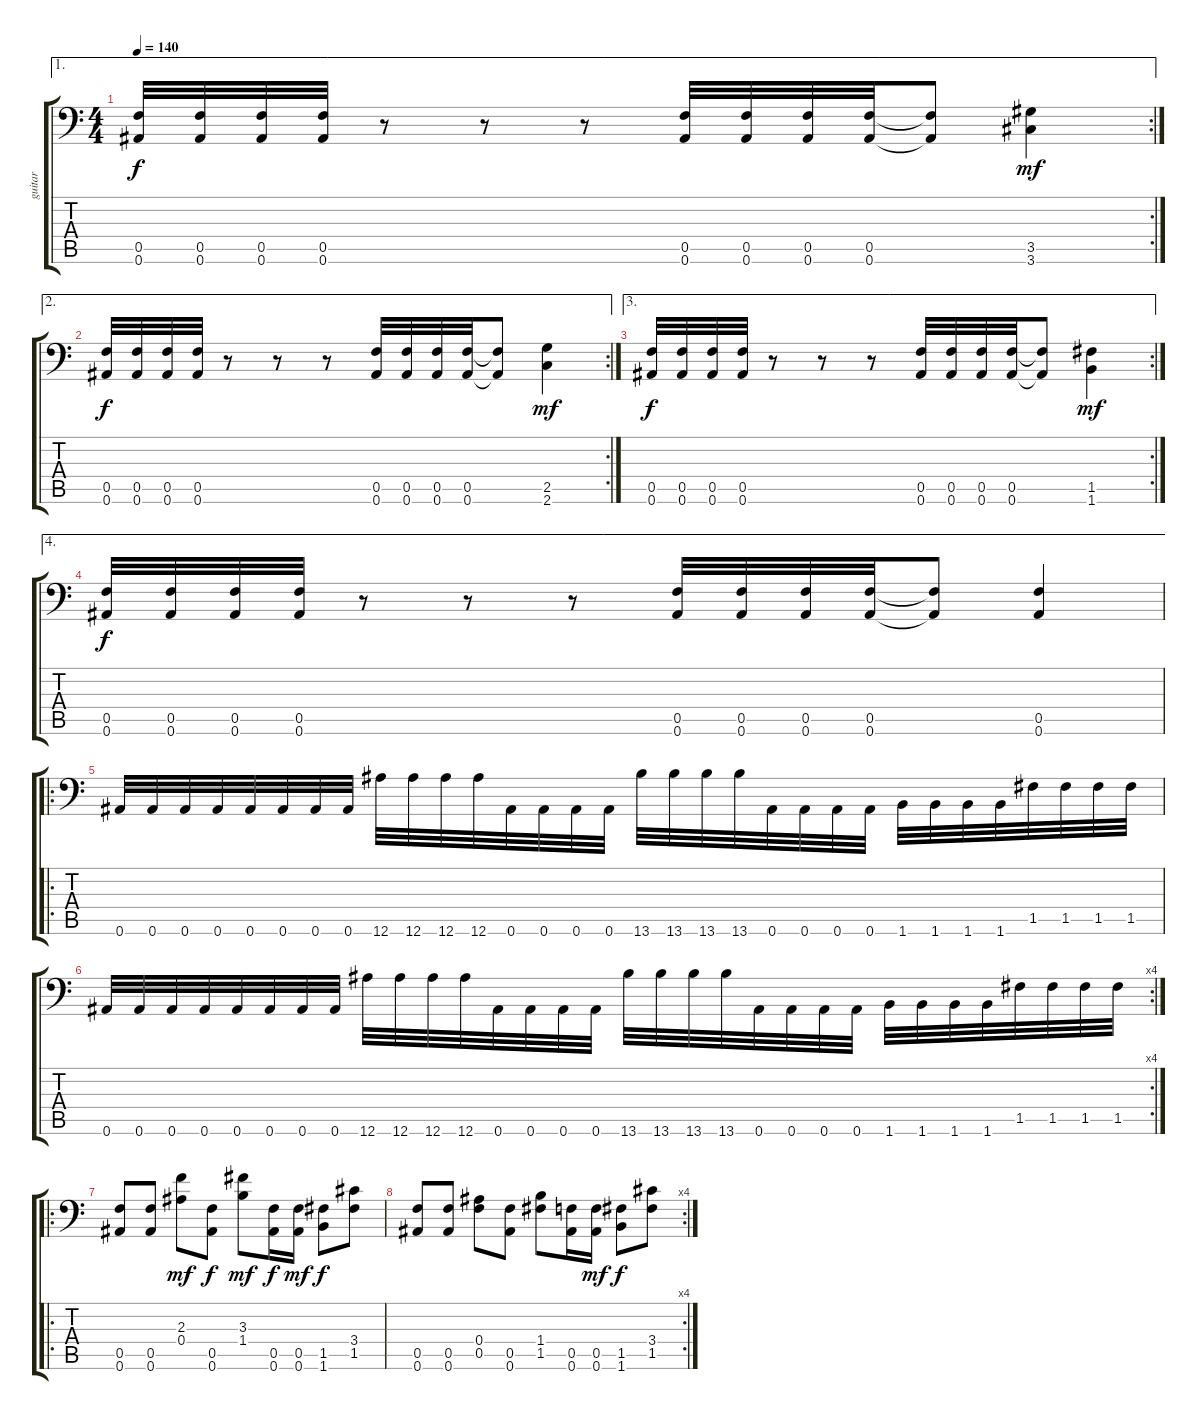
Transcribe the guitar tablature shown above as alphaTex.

\track ("guitar" "guitar") {instrument distortionguitar}
\staff {score tabs}
\tuning (C4 G3 Eb3 Bb2 F2 Bb1) {hide}
\ae 1
\rc 2
\ts (4 4)
\tempo 140
\clef f4
\ks c
(0.5 0.6).32{dy f} (0.5 0.6).32 (0.5 0.6).32 (0.5 0.6).32 r.8 r.8 r.8 (0.5 0.6).32 (0.5 0.6).32 (0.5 0.6).32 (0.5 0.6).32 (0.5{t} 0.6{t}).8 (3.5 3.6).4{dy mf} |
\ae 2
\rc 2
(0.5 0.6).32{dy f} (0.5 0.6).32 (0.5 0.6).32 (0.5 0.6).32 r.8 r.8 r.8 (0.5 0.6).32 (0.5 0.6).32 (0.5 0.6).32 (0.5 0.6).32 (0.5{t} 0.6{t}).8 (2.5 2.6).4{dy mf} |
\ae 3
\rc 2
(0.5 0.6).32{dy f} (0.5 0.6).32 (0.5 0.6).32 (0.5 0.6).32 r.8 r.8 r.8 (0.5 0.6).32 (0.5 0.6).32 (0.5 0.6).32 (0.5 0.6).32 (0.5{t} 0.6{t}).8 (1.5 1.6).4{dy mf} |
\ae 4
(0.5 0.6).32{dy f} (0.5 0.6).32 (0.5 0.6).32 (0.5 0.6).32 r.8 r.8 r.8 (0.5 0.6).32 (0.5 0.6).32 (0.5 0.6).32 (0.5 0.6).32 (0.5{t} 0.6{t}).8 (0.5 0.6).4 |
\ro
0.6.32 0.6.32 0.6.32 0.6.32 0.6.32 0.6.32 0.6.32 0.6.32 12.6.32 12.6.32 12.6.32 12.6.32 0.6.32 0.6.32 0.6.32 0.6.32 13.6.32 13.6.32 13.6.32 13.6.32 0.6.32 0.6.32 0.6.32 0.6.32 1.6.32 1.6.32 1.6.32 1.6.32 1.5.32 1.5.32 1.5.32 1.5.32 |
\rc 4
0.6.32 0.6.32 0.6.32 0.6.32 0.6.32 0.6.32 0.6.32 0.6.32 12.6.32 12.6.32 12.6.32 12.6.32 0.6.32 0.6.32 0.6.32 0.6.32 13.6.32 13.6.32 13.6.32 13.6.32 0.6.32 0.6.32 0.6.32 0.6.32 1.6.32 1.6.32 1.6.32 1.6.32 1.5.32 1.5.32 1.5.32 1.5.32 |
\ro
(0.5 0.6).8 (0.5 0.6).8 (2.3 0.4).8{dy mf} (0.5 0.6).8{dy f} (3.3 1.4).8{dy mf} (0.5 0.6).16{dy f} (0.5 0.6).16{dy mf} (1.5 1.6).8{dy f} (3.4 1.5).8 |
\rc 4
(0.5 0.6).8 (0.5 0.6).8 (0.4 0.5).8 (0.5 0.6).8 (1.4 1.5).8 (0.5 0.6).16 (0.5 0.6).16{dy mf} (1.5 1.6).8{dy f} (3.4 1.5).8
